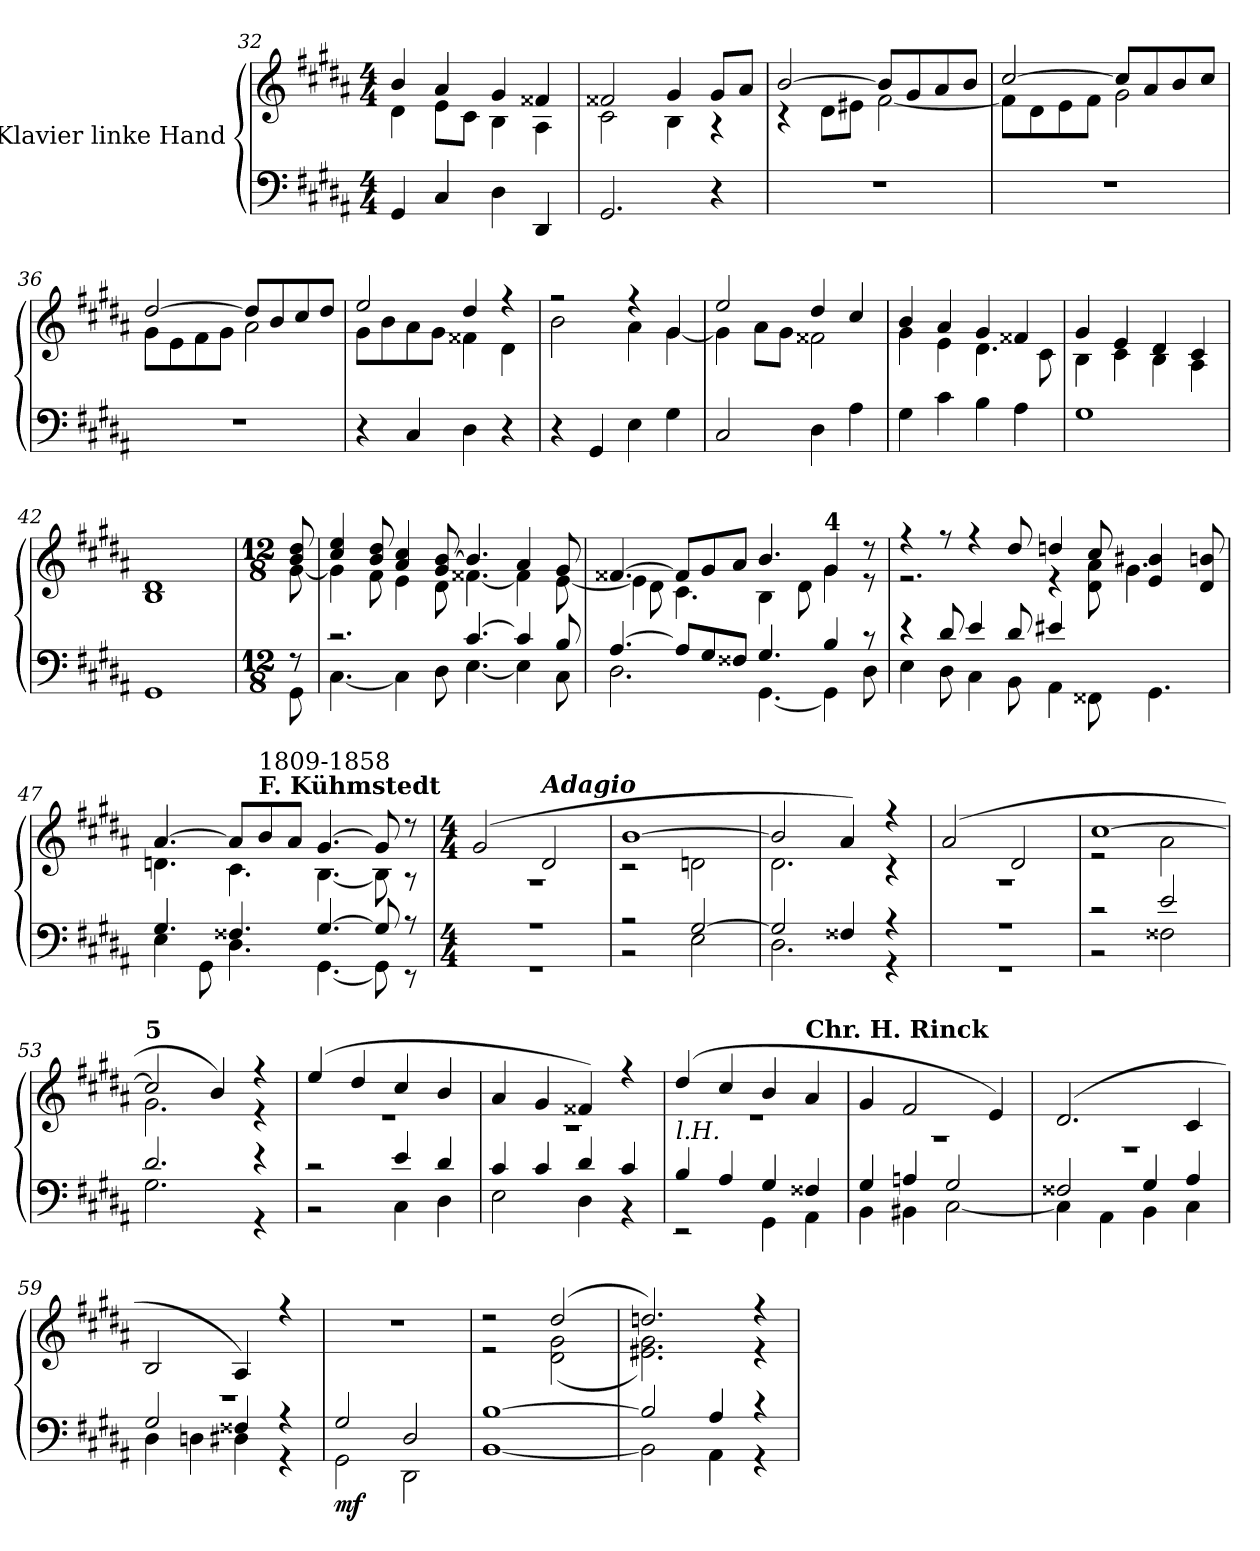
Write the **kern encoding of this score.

**kern	**kern	**dynam
*part1	*part1	*part1
*staff2	*staff1	*staff1/2
*I"Klavier linke Hand	*	*
!!LO:LB:g=z
*clefF4	*clefG2	*
*k[f#c#g#d#a#]	*k[f#c#g#d#a#]	*
*M4/4	*M4/4	*
=32	=32	=32
*	*^	*
4GG#/	4b/	4d#\	.
4C#/	4a#/	8e\L	.
.	.	8c#\J	.
4D#\	4g#/	4B\	.
4DD#/	4f##X/	4A#\	.
=33	=33	=33	=33
2.GG#/	2f##X/	2c#\	.
.	4g#/	4B\	.
4r	8g#/L	4r	.
.	8a#/J	.	.
=34	=34	=34	=34
1r	[2b/	4r	.
.	.	8d#\L	.
.	.	8e#X\J	.
.	8b/L]	[2f#\	.
.	8g#/	.	.
.	8a#/	.	.
.	8b/J	.	.
=35	=35	=35	=35
1r	[2cc#/	8f#\L]	.
.	.	8d#\	.
.	.	8e\	.
.	.	8f#\J	.
.	8cc#/L]	2g#\	.
.	8a#/	.	.
.	8b/	.	.
.	8cc#/J	.	.
!!LO:LB:g=z	!!
=36	=36	=36	=36
1r	[2dd#/	8g#\L	.
.	.	8e\	.
.	.	8f#\	.
.	.	8g#\J	.
.	8dd#/L]	2a#\	.
.	8b/	.	.
.	8cc#/	.	.
.	8dd#/J	.	.
=37	=37	=37	=37
4r	2ee/	8g#\L	.
.	.	8b\	.
4C#/	.	8a#\	.
.	.	8g#\J	.
4D#\	4dd#/	4f##X\	.
4r	4r	4d#\	.
=38	=38	=38	=38
4r	2r	2b\	.
4GG#/	.	.	.
4E\	4r	4a#\	.
4G#\	4g#/	[4g#\	.
=39	=39	=39	=39
2C#/	2ee/	4g#\]	.
.	.	8a#\L	.
.	.	8g#\J	.
4D#\	4dd#/	2f##X\	.
4A#\	4cc#/	.	.
!!LO:LB:g=z	!!
=40	=40	=40	=40
4G#\	4b/	4g#\	.
4c#\	4a#/	4e\	.
4B\	4g#/	4.d#\	.
4A#\	4f##X/	.	.
.	.	8c#\	.
=41	=41	=41	=41
1G#	4g#/	4B\	.
.	4e/	4c#\	.
.	4d#/	4B\	.
.	4c#/	4A#\	.
=42	=42	=42	=42
1GG#	1d#	1B	.
!!LO:LB:g=z	!!
=43	=43	=43	=43
*M12/8	*M12/8	*	*
*^	*	*	*
8r	8GG#\	8b/ 8dd#/	[8g#\	.
=44	=44	=44	=44	=44
2.r	[4.C#\	4cc#/ 4ee/	4g#\]	.
.	.	8b/ 8dd#/	8f#\	.
.	4C#\]	4a#/ 4cc#/	4e\	.
.	8D#\	8g#/ [8b/	8d#\	.
[4.c#/	[4.E\	4.b/]	[4.f##X\	.
4c#/]	4E\]	4a#/	4f##\]	.
8B/	8C#\	8g#/	[8e\	.
=45	=45	=45	=45	=45
[4.A#/	2.D#\	[4.f##X/	4e\]	.
.	.	.	8d#\	.
8A#/L]	.	8f##/L]	4.c#\	.
8G#/	.	8g#/	.	.
8F##X/J	.	8a#/J	.	.
4.G#/	[4.GG#\	4.b/	4B\	.
.	.	.	8d#\	.
!	!	!LO:TX:a:B:t=4	!	!
4B/	4GG#\]	4g#/	4g#\	.
8r	8D#\	8r	8r	.
!!LO:LB:g=z	!!
=46	=46	=46	=46	=46
4r	4E\	4r	2.r	.
8d#/	8D#\	8r	.	.
4e/	4C#\	4r	.	.
8d#/	8BB\	8dd#/	.	.
4e#X/	4AA#\	4ddn/	4r	.
8ryy	8FF##X\	8cc#/	8d#\ 8a#\	.
8ryy	4.GG#\	4e/ 4b#X/	4.g#\	.
8ryy	.	.	.	.
8ryy	.	8d#/ 8bn/	.	.
=47	=47	=47	=47	=47
4.G#/	4E\	[4.a#/	4.dn\	.
.	8GG#\	.	.	.
4.F##X/	4.D#\	8a#/L]	4.c#\	.
!	!	!LO:TX:a:B:t=F. Kühmstedt	!	!
!	!	!LO:TX:a:t=1809-1858	!	!
.	.	8b/	.	.
.	.	8a#/J	.	.
[4.G#/	[4.GG#\	[4.g#/	[4.B\	.
8G#/]	8GG#\]	8g#/]	8B\]	.
8r	8r	8r	8r	.
!!LO:PB:g=z	!!
=48	=48	=48	=48	=48
*M4/4	*	*M4/4	*	*
1r	1r	(2g#/	1r	.
!	!	!LO:TX:a:Bi:t=Adagio	!	!
.	.	2d#/	.	.
=49	=49	=49	=49	=49
2r	2r	[1b	2r	.
[2G#/	2E\	.	2dn\	.
=50	=50	=50	=50	=50
2G#/]	2.D#\	2b/]	2.d#\	.
4F##X/	.	4a#/)	.	.
4r	4r	4r	4r	.
=51	=51	=51	=51	=51
1r	1r	(2a#/	1r	.
.	.	2d#/	.	.
=52	=52	=52	=52	=52
2r	2r	[1cc#	2r	.
2e/	2F##X\	.	2a#\	.
=53	=53	=53	=53	=53
!	!	!LO:TX:a:B:t=5	!	!
2.d#/	2.G#\	2cc#/]	2.g#\	.
.	.	4b/)	.	.
4r	4r	4r	4r	.
!!LO:LB:g=z	!!
=54	=54	=54	=54	=54
2r	2r	(4ee/	1r	.
.	.	4dd#/	.	.
4e/	4C#\	4cc#/	.	.
4d#/	4D#\	4b/	.	.
=55	=55	=55	=55	=55
4c#/	2E\	4a#/	1r	.
4c#/	.	4g#/	.	.
4d#/	4D#\	4f##X/)	.	.
4c#/	4r	4r	.	.
!!LO:LB:g=z	!!
=56	=56	=56	=56	=56
!LO:TX:a:i:t=l.H.	!	!	!	!
4B/	2r	(4dd#/	1r	.
4A#/	.	4cc#/	.	.
4G#/	4GG#\	4b/	.	.
!	!	!LO:TX:a:B:t=Chr. H. Rinck	!	!
4F##X/	4AA#\	4a#/	.	.
=57	=57	=57	=57	=57
4G#/	4BB\	4g#/	1r	.
4An/	4BB#X\	2f#/	.	.
2G#/	[2C#\	.	.	.
.	.	4e/)	.	.
!!LO:LB:g=z	!!
=58	=58	=58	=58	=58
2F##X/	4C#\]	(2.d#/	1r	.
.	4AA#\	.	.	.
4G#/	4BB\	.	.	.
4A#/	4C#\	4c#/	.	.
=59	=59	=59	=59	=59
2G#/	4D#\	2B/	1r	.
.	4Dn\	.	.	.
4F##X/	4D#X\	4A#/)	.	.
4r	4r	4r	.	.
*	*	*v	*v	*
=60	=60	=60	=60
!	!	!	!LO:DY:b=2
2G#/	2GG#\	1r	mf
2D#/	2DD#\	.	.
=61	=61	=61	=61
*	*	*^	*
[1B	[1BB	2r	2r	.
.	.	(2dd#/	(2d#\ 2g#\	.
=62	=62	=62	=62	=62
2B/]	2BB\]	2.ddn/)	2.e#X\ 2.g#\)	.
4A#/	4AA#\	.	.	.
4r	4r	4r	4r	.
*v	*v	*	*	*
*	*v	*v	*
=	=	=
*-	*-	*-
